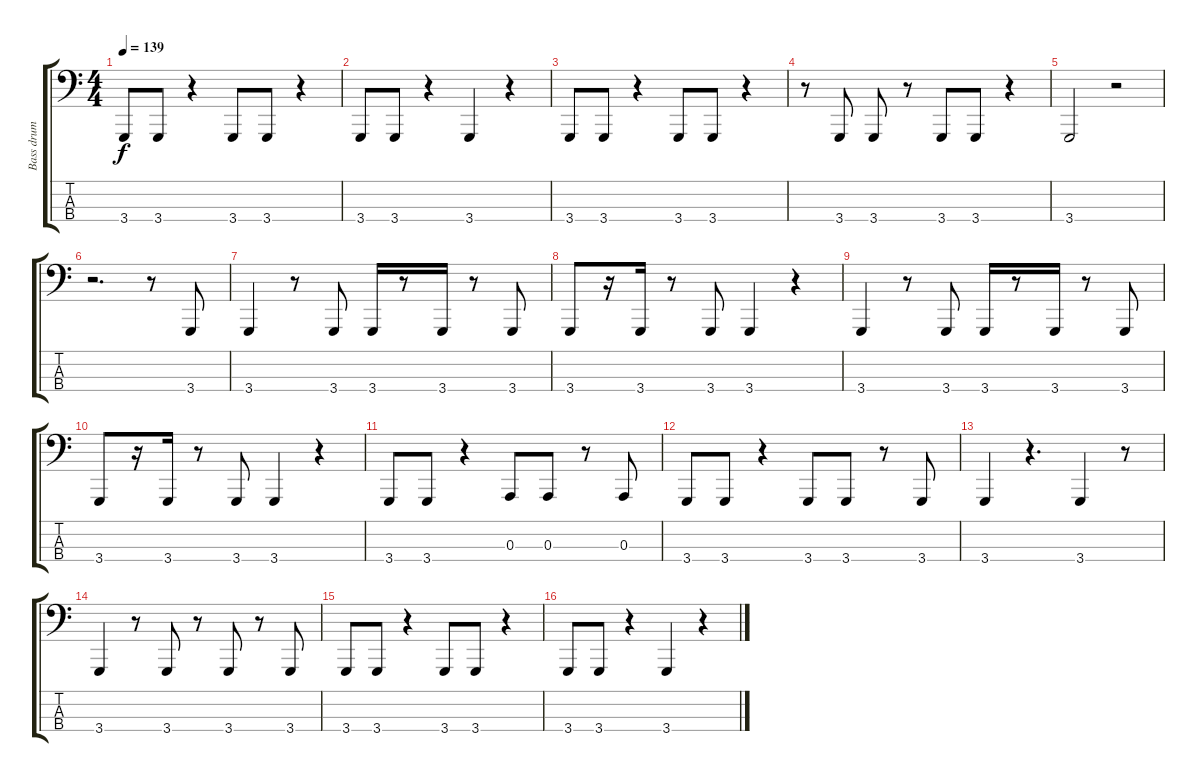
\track ("Bass drum" "Bass drum") {instrument taikodrum}
\staff {score tabs}
\tuning (G2 D2 A1 E1) {hide}
\ts (4 4)
\tempo 139
\clef f4
\ks c
3.4.8{dy f} 3.4.8 r.4 3.4.8 3.4.8 r.4 |
3.4.8 3.4.8 r.4 3.4.4 r.4 |
3.4.8 3.4.8 r.4 3.4.8 3.4.8 r.4 |
r.8 3.4.8 3.4.8 r.8 3.4.8 3.4.8 r.4 |
3.4.2 r.2 |
r.2{d} r.8 3.4.8 |
3.4.4 r.8 3.4.8 3.4.16 r.8 3.4.16 r.8 3.4.8 |
3.4.8 r.16 3.4.16 r.8 3.4.8 3.4.4 r.4 |
3.4.4 r.8 3.4.8 3.4.16 r.8 3.4.16 r.8 3.4.8 |
3.4.8 r.16 3.4.16 r.8 3.4.8 3.4.4 r.4 |
3.4.8 3.4.8 r.4 0.3.8 0.3.8 r.8 0.3.8 |
3.4.8 3.4.8 r.4 3.4.8 3.4.8 r.8 3.4.8 |
3.4.4 r.4{d} 3.4.4 r.8 |
3.4.4 r.8 3.4.8 r.8 3.4.8 r.8 3.4.8 |
3.4.8 3.4.8 r.4 3.4.8 3.4.8 r.4 |
3.4.8 3.4.8 r.4 3.4.4 r.4
